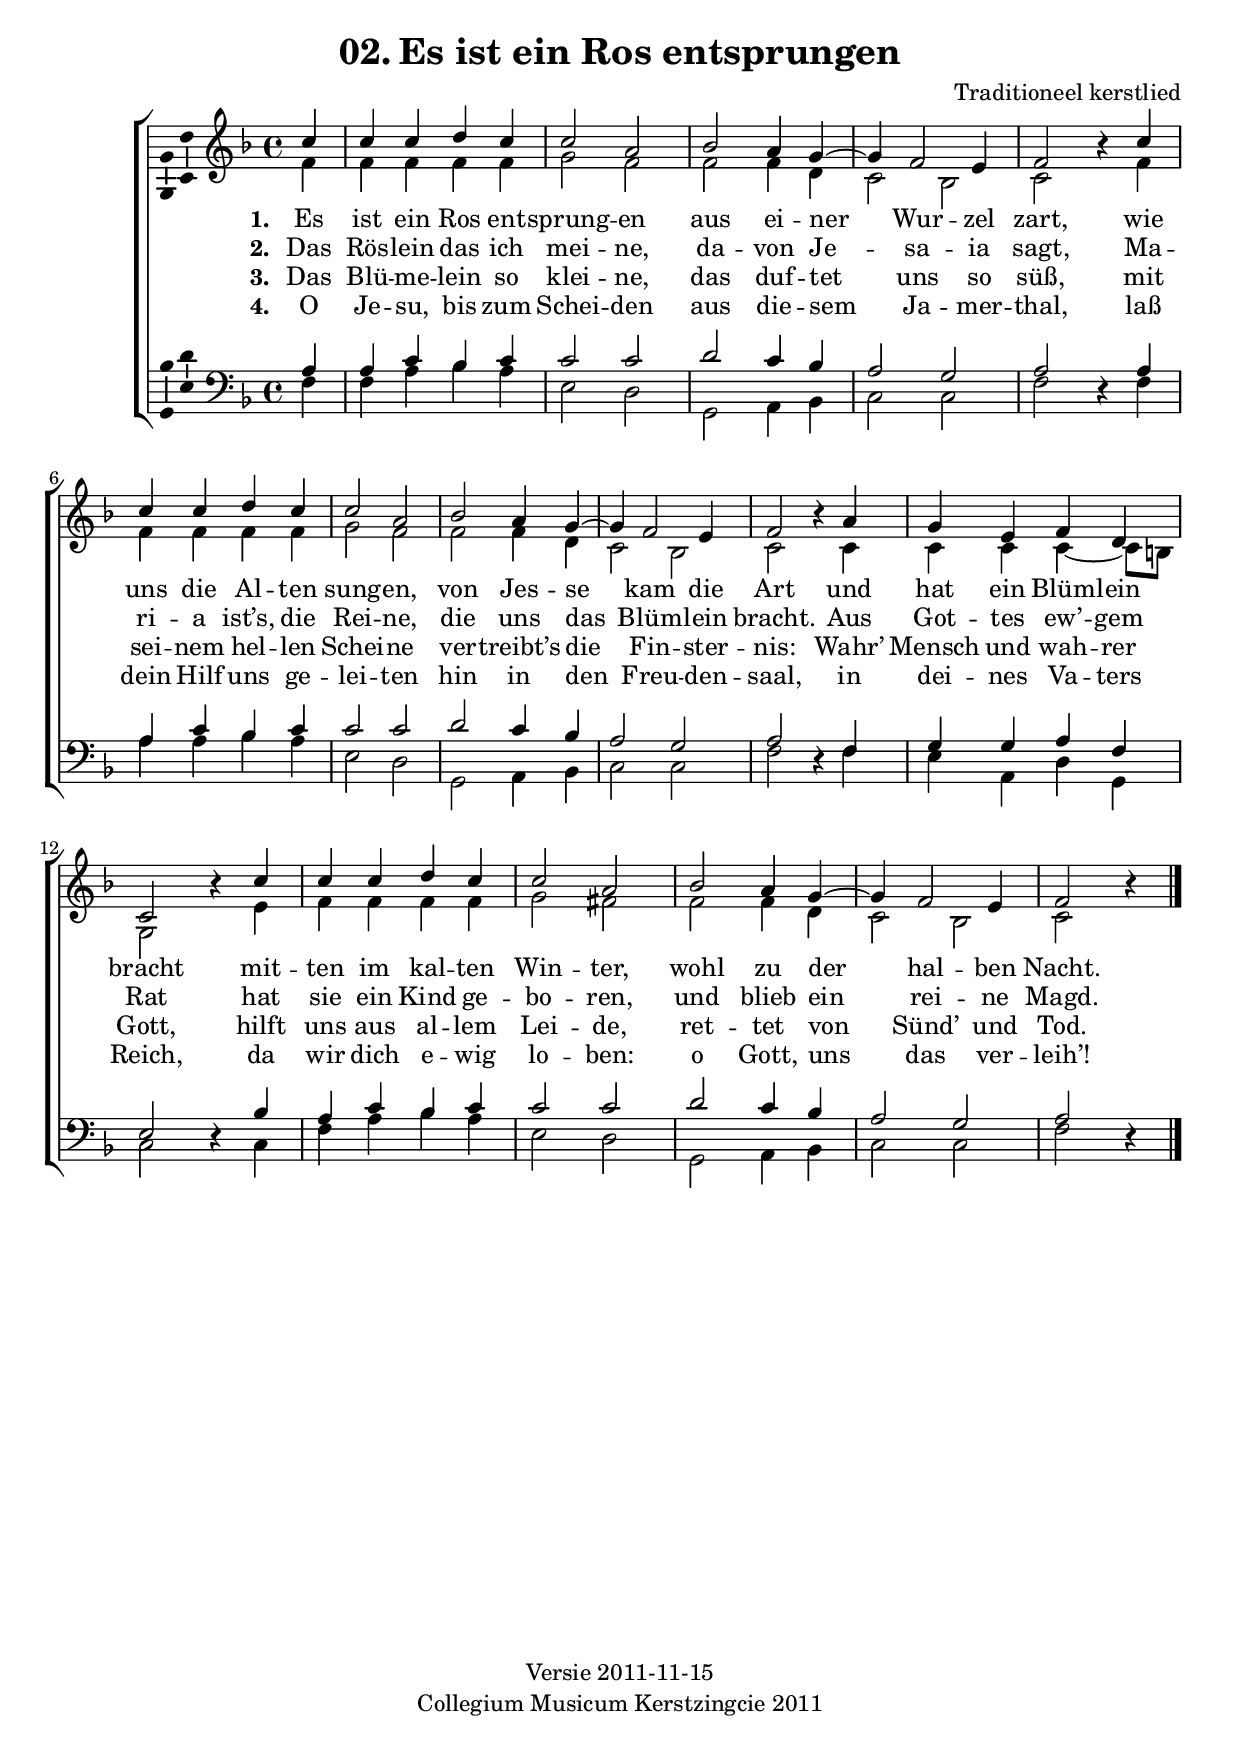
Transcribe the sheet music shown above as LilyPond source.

% vim: set fileformat=dos:
\version "2.12.3"

% vim: set fileformat=dos:
\version "2.12.3"

soprano = {
  \clef "treble" 
  \key f \major 
  \time 4/4 
  \partial 4 c''4 | % 1
  c''4 c''4 d''4 c''4 | % 2
  c''2 a'2 | % 3
  bes'2 a'4 g'4 ~ | % 4
  g'4 f'2 e'4 | % 5
  f'2 b'4\rest c''4 | % 6
  c''4 c''4 d''4 c''4 | % 7
  c''2 a'2 | % 8
  bes'2 a'4 g'4 ~ | % 9
  g'4 f'2 e'4 | \barNumberCheck #10
  f'2 b'4\rest a'4 | % 11
  g'4 e'4 f'4 d'4 | % 12
  c'2 b'4\rest c''4 | % 13
  c''4 c''4 d''4 c''4 | % 14
  c''2 a'2 | % 15
  bes'2 a'4 g'4 ~ | % 16
  g'4 f'2 e'4 | % 17
  f'2 b'4\rest
  \bar "|."
}

alto = {
  \clef "treble" 
  \key f \major 
  \time 4/4 
  \partial 4 f'4 | % 1
  f'4 f'4 f'4 f'4 | % 2
  g'2 f'2 | % 3
  f'2 f'4 d'4 | % 4
  c'2 bes2 | % 5
  c'2 s4 f'4 | % 6
  f'4 f'4 f'4 f'4 | % 7
  g'2 f'2 | % 8
  f'2 f'4 d'4 | % 9
  c'2 bes2 | \barNumberCheck #10
  c'2 s4 c'4 | % 11
  c'4 c'4 c'4 ~ c'8 [ b8 ] | % 12
  g2 s4 e'4 | % 13
  f'4 f'4 f'4 f'4 | % 14
  g'2 fis'2 | % 15
  f'2 f'4 d'4 | % 16
  c'2 bes2 | % 17
  c'2 s4 
}

tenor = {
  \clef "bass" 
  \key f \major 
  \time 4/4 
  \partial 4 a4 | % 1
  a4 c'4 bes4 c'4 | % 2
  c'2 c'2 | % 3
  d'2 c'4 bes4 | % 4
  a2 g2 | % 5
  a2 d4\rest a4 | % 6
  a4 c'4 bes4 c'4 | % 7
  c'2 c'2 | % 8
  d'2 c'4 bes4 | % 9
  a2 g2 | \barNumberCheck #10
  a2 d4\rest f4 | % 11
  g4 g4 a4 f4 | % 12
  e2 d4\rest bes4 | % 13
  a4 c'4 bes4 c'4 | % 14
  c'2 c'2 | % 15
  d'2 c'4 bes4 | % 16
  a2 g2 | % 17
  a2 d4\rest 
}

bass = {
  \clef "bass" 
  \key f \major 
  \time 4/4 
  \partial 4 f4 | % 1
  f4 a4 bes4 a4 | % 2
  e2 d2 | % 3
  g,2 a,4 bes,4 | % 4
  c2 c2 | % 5
  f2 s4 f4 | % 6
  a4 a4 bes4 a4 | % 7
  e2 d2 | % 8
  g,2 a,4 bes,4 | % 9
  c2 c2 | \barNumberCheck #10
  f2 s4 f4 | % 11
  e4 a,4 d4 g,4 | % 12
  c2 s4 c4 | % 13
  f4 a4 bes4 a4 | % 14
  e2 d2 | % 15
  g,2 a,4 bes,4 | % 16
  c2 c2 | % 17
  f2 s4 
}

verseOneNL = \lyricmode {
  \set stanza = "1. "
  Er is een roos ont -- lo -- ken 
  uit bar -- re win -- ter -- grond, 
  zo -- als er was ge -- spro -- ken 
  door der pro -- fe -- ten -- mond. 
  En Da -- vids oud ge -- slacht 
  is weer op -- nieuw gaan bloe -- ien 
  in "’t mid" -- den van de nacht. 
}

verseTwoNL = \lyricmode {
  \set stanza = "2. "
  Die roos van ons ver -- lan -- gen, 
  dat uit -- ver -- ko -- ren zaad, 
  is door een maagd ont -- van -- gen 
  uit Gods ver -- bor -- gen raad. 
  Ma -- ri -- a was be -- reid, 
  toen Ga -- bri -- "ël" haar groet -- te 
  in "’t mid" -- den van de tijd. 
}

verseThreeNL = \lyricmode {
  \set stanza = "3. "
  Die bloem van Gods be -- ha -- gen 
  heeft, naar Je -- sa -- ja sprak, 
  de win -- ter -- kou ver -- dra -- gen 
  als al -- ler -- dor -- ste tak. 
  O roos als bloed zo rood, 
  God komt zijn volk be -- zoe -- ken 
  in "’t mid" -- den van de dood. 
}

verseOneDE = \lyricmode {
  \set stanza = "1. "
  Es ist ein Ros ent -- sprung -- en
  aus ei -- ner Wur -- zel zart,
  wie uns die Al -- ten sung -- en,
  von Jes -- se kam die Art
  und hat ein Blüm -- lein bracht
  mit -- ten im kal -- ten Win -- ter,
  wohl zu der hal -- ben Nacht.
}

verseTwoDE = \lyricmode {
  \set stanza = "2. "
  Das Rös -- lein das ich mei -- ne,
  da -- von Je -- sa -- ia sagt,
  Ma -- ri -- a ist’s, die Rei -- ne,
  die uns das Blüm -- lein bracht. 
  Aus Got -- tes ew’ -- gem Rat
  hat sie ein Kind ge -- bo -- ren,
  und blieb ein rei -- ne Magd.
}

verseThreeDE = \lyricmode {
  \set stanza = "3. "
  Das Blü -- me -- lein so klei -- ne,
  das duf -- tet uns so süß,
  mit sei -- nem hel -- len Schei -- ne
  ver -- treibt’s die Fin -- ster -- nis:
  Wahr’ Mensch und wah -- rer Gott,
  hilft uns aus al -- lem Lei -- de,
  ret -- tet von Sünd’ und Tod.
}

verseFourDE = \lyricmode {
  \set stanza = "4. "
  O Je -- su, bis zum Schei -- den
  aus die -- sem Ja -- mer -- thal,
  laß dein Hilf uns ge -- lei -- ten
  hin in den Freu -- den -- saal,
  in dei -- nes Va -- ters Reich,
  da wir dich e -- wig lo -- ben:
  o Gott, uns das ver -- leih’!
}


nummer = "02."

\header {
  title = \markup {\nummer "Es ist ein Ros entsprungen"}
  composer = "Traditioneel kerstlied"
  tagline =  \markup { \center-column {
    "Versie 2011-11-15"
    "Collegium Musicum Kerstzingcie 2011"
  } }
}

\score {
  \new ChoirStaff <<
    \new Staff = "upper" <<
      \clef "treble"
      \new Voice = "vSoprano" { 
        \override Ambitus #'X-offset = #2.0
        \voiceOne \soprano 
      }
      \new Voice = "vAlto" { \voiceTwo \alto }
    >>

    \new Lyrics \lyricsto "vSoprano" \verseOneDE
    \new Lyrics \lyricsto "vSoprano" \verseTwoDE
    \new Lyrics \lyricsto "vSoprano" \verseThreeDE
    \new Lyrics \lyricsto "vSoprano" \verseFourDE

    \new Staff = "lower" <<
      \clef "bass"
      \new Voice = "vTenor" { 
        \override Ambitus #'X-offset = #2.0
        \voiceOne \tenor 
      }
      \new Voice = "vBass" { \voiceTwo \bass }
    >>
  >>
  \layout { 
    % We can haz ambitus to display pitch range?
    \context { \Voice 
      \consists "Ambitus_engraver"
    }
  }
}
